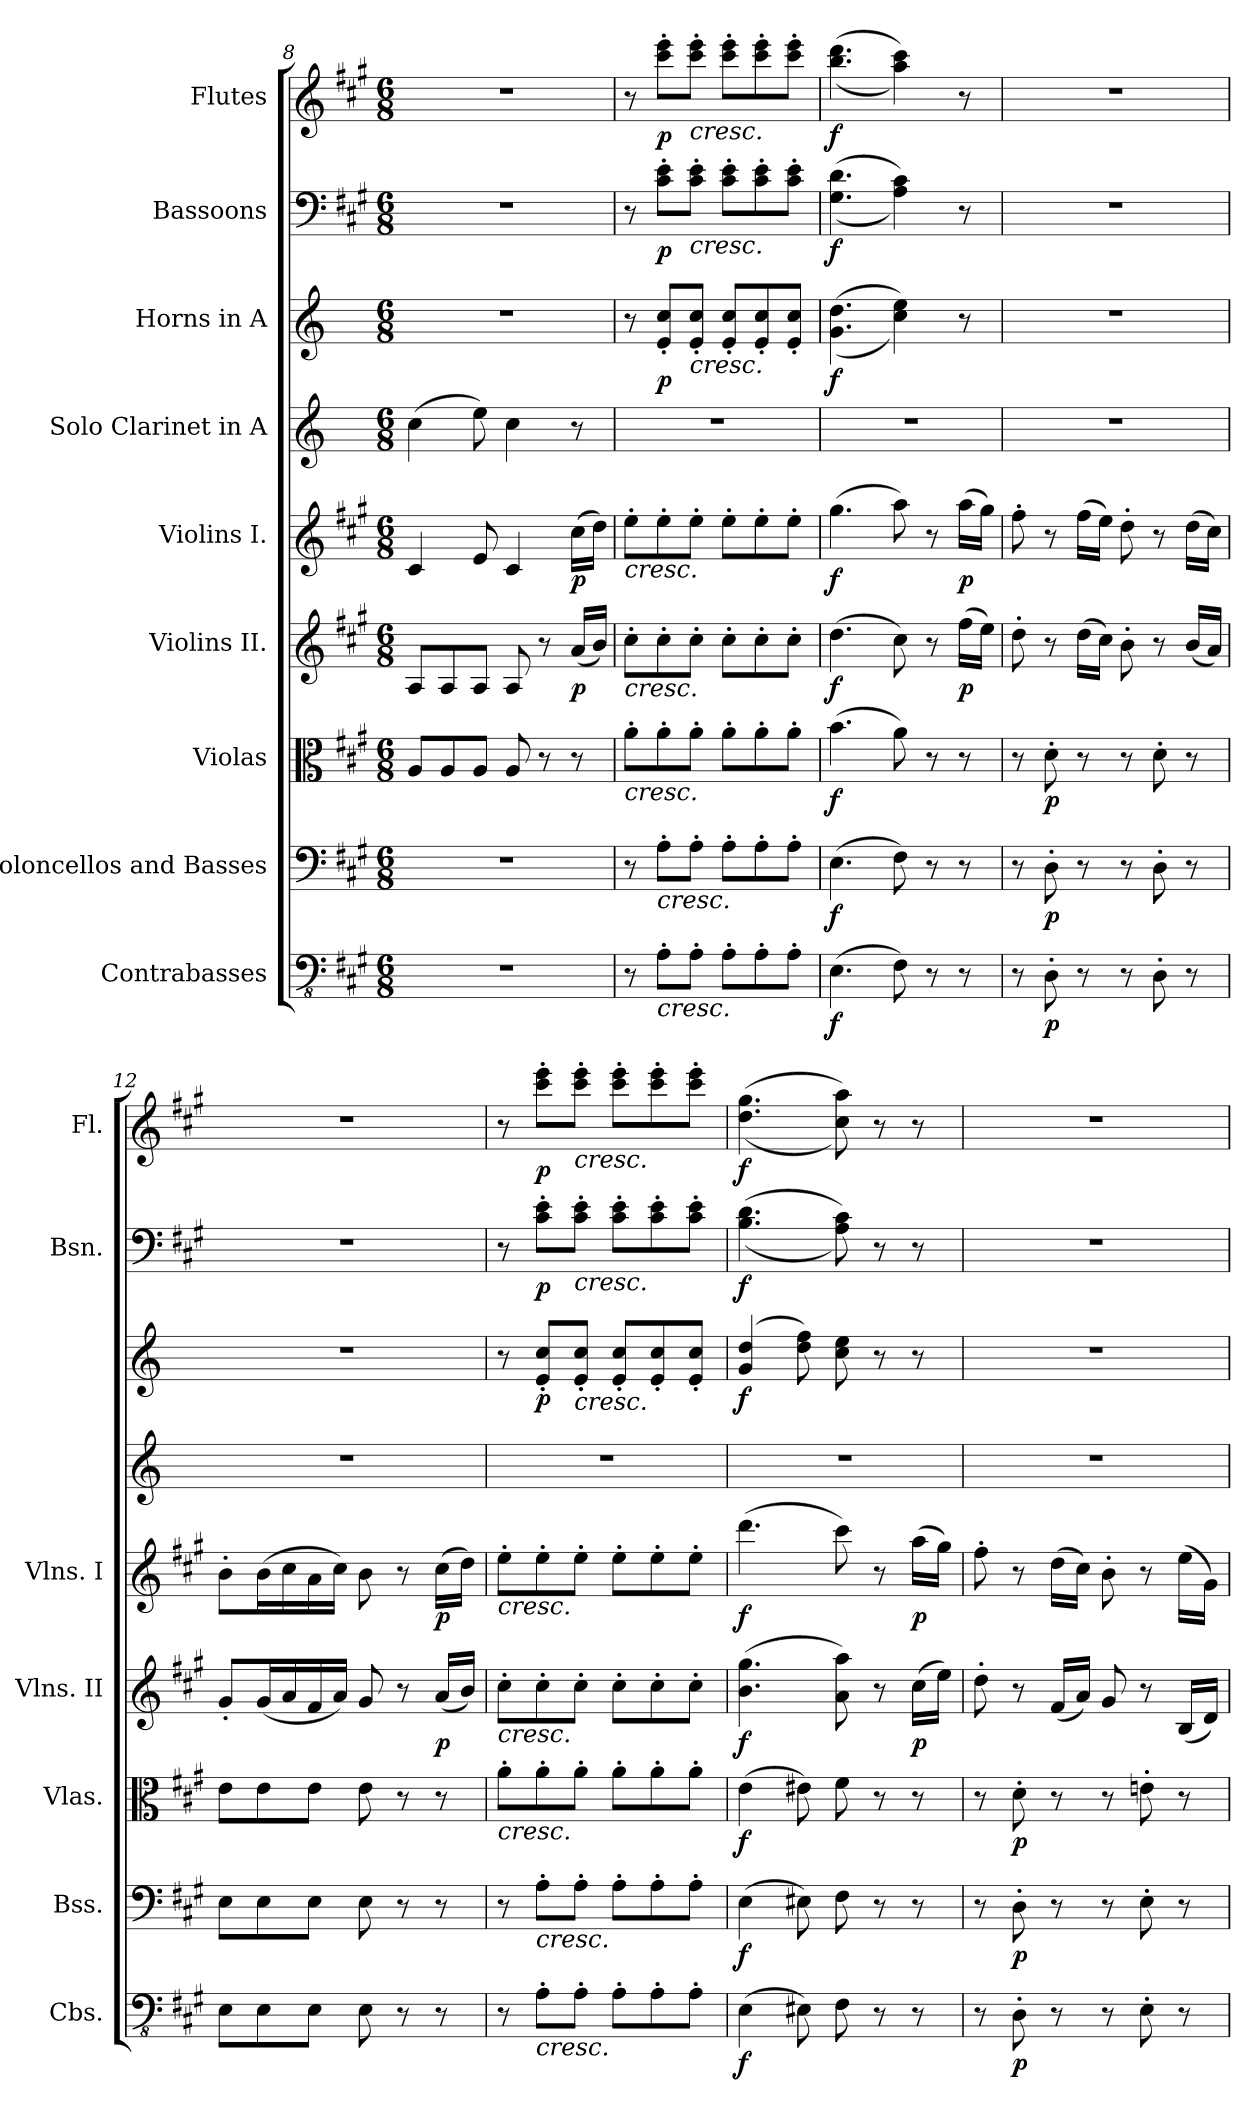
**kern	**dynam	**kern	**dynam	**kern	**dynam	**kern	**dynam	**kern	**dynam	**kern	**kern	**dynam	**kern	**dynam	**kern	**dynam
*part9	*part9	*part8	*part8	*part7	*part7	*part6	*part6	*part5	*part5	*part4	*part3	*part3	*part2	*part2	*part1	*part1
*staff9	*staff9	*staff8	*staff8	*staff7	*staff7	*staff6	*staff6	*staff5	*staff5	*staff4	*staff3	*staff3	*staff2	*staff2	*staff1	*staff1
*I"Contrabasses	*	*I"Violoncellos and Basses	*	*I"Violas	*	*I"Violins II.	*	*I"Violins I.	*	*I"Solo Clarinet in A	*I"Horns in A	*	*I"Bassoons	*	*I"Flutes	*
*I'Cbs.	*	*I'Bss.	*	*I'Vlas.	*	*I'Vlns. II	*	*I'Vlns. I	*	*	*	*	*I'Bsn.	*	*I'Fl.	*
*clefFv4	*	*clefF4	*	*clefC3	*	*clefG2	*	*clefG2	*	*clefG2	*clefG2	*	*clefF4	*	*clefG2	*
*	*	*	*	*	*	*	*	*	*	*ITrd2c3	*ITrd2c3	*	*	*	*	*
*k[f#c#g#]	*	*k[f#c#g#]	*	*k[f#c#g#]	*	*k[f#c#g#]	*	*k[f#c#g#]	*	*k[f#c#g#]	*k[f#c#g#]	*	*k[f#c#g#]	*	*k[f#c#g#]	*
*M6/8	*	*M6/8	*	*M6/8	*	*M6/8	*	*M6/8	*	*M6/8	*M6/8	*	*M6/8	*	*M6/8	*
=8	=8	=8	=8	=8	=8	=8	=8	=8	=8	=8	=8	=8	=8	=8	=8	=8
2.r	.	2.r	.	8A/L	.	8A/L	.	4c#/	.	(>4a\	2.r	.	2.r	.	2.r	.
.	.	.	.	8A/	.	8A/	.	.	.	.	.	.	.	.	.	.
.	.	.	.	8A/J	.	8A/J	.	8e/	.	8cc#\)	.	.	.	.	.	.
.	.	.	.	8A/	.	8A/	.	4c#/	.	4a\	.	.	.	.	.	.
.	.	.	.	8r	.	8r	.	.	.	.	.	.	.	.	.	.
!	!	!	!	!	!	!	!LO:DY:b	!	!LO:DY:b	!	!	!	!	!	!	!
.	.	.	.	8r	.	(<16a/LL	p	(>16cc#\LL	p	8r	.	.	.	.	.	.
.	.	.	.	.	.	16b/JJ)	.	16dd\JJ)	.	.	.	.	.	.	.	.
=9	=9	=9	=9	=9	=9	=9	=9	=9	=9	=9	=9	=9	=9	=9	=9	=9
!	!	!	!	!	!	!	!	!LO:TX:b:i:t=cresc.	!	!	!	!	!	!	!	!
!	!	!	!	!	!	!LO:TX:b:i:t=cresc.	!	!	!	!	!	!	!	!	!	!
!	!	!	!	!LO:TX:b:i:t=cresc.	!	!	!	!	!	!	!	!	!	!	!	!
8r	.	8r	.	8a'\L	.	8cc#'\L	.	8ee'\L	.	2.r	8r	.	8r	.	8r	.
!	!	!LO:TX:b:i:t=cresc.	!	!	!	!	!	!	!	!	!	!	!	!	!	!
!LO:TX:b:i:t=cresc.	!	!	!	!	!	!	!	!	!	!	!	!	!	!	!	!
!	!	!	!	!	!	!	!	!	!	!	!	!LO:DY:b	!	!LO:DY:b	!	!LO:DY:b
8AA'\L	.	8A'\L	.	8a'\	.	8cc#'\	.	8ee'\	.	.	8c#/' 8a/'L	p	8c#\' 8e\'L	p	8ccc#\' 8eee\'L	p
!	!	!	!	!	!	!	!	!	!	!	!	!	!	!	!LO:TX:b:i:t=cresc.	!
!	!	!	!	!	!	!	!	!	!	!	!	!	!LO:TX:b:i:t=cresc.	!	!	!
!	!	!	!	!	!	!	!	!	!	!	!LO:TX:b:i:t=cresc.	!	!	!	!	!
8AA'\J	.	8A'\J	.	8a'\J	.	8cc#'\J	.	8ee'\J	.	.	8c#/' 8a/'J	.	8c#\' 8e\'J	.	8ccc#\' 8eee\'J	.
8AA'\L	.	8A'\L	.	8a'\L	.	8cc#'\L	.	8ee'\L	.	.	8c#/' 8a/'L	.	8c#\' 8e\'L	.	8ccc#\' 8eee\'L	.
8AA'\	.	8A'\	.	8a'\	.	8cc#'\	.	8ee'\	.	.	8c#/' 8a/'	.	8c#\' 8e\'	.	8ccc#\' 8eee\'	.
8AA'\J	.	8A'\J	.	8a'\J	.	8cc#'\J	.	8ee'\J	.	.	8c#/' 8a/'J	.	8c#\' 8e\'J	.	8ccc#\' 8eee\'J	.
=10	=10	=10	=10	=10	=10	=10	=10	=10	=10	=10	=10	=10	=10	=10	=10	=10
!	!LO:DY:b	!	!LO:DY:b	!	!LO:DY:b	!	!LO:DY:b	!	!LO:DY:b	!	!	!LO:DY:b	!	!LO:DY:b	!	!LO:DY:b
(>4.EE\	f	(>4.E\	f	(>4.b\	f	(>4.dd\	f	(>4.gg#\	f	2.r	(<(>4.e\ 4.b\	f	(<(>4.G#\ 4.d\	f	(<(>4.bb\ 4.ddd\	f
8FF#\)	.	8F#\)	.	8a\)	.	8cc#\)	.	8aa\)	.	.	4a\ 4cc#\))	.	4A\ 4c#\))	.	4aa\ 4ccc#\))	.
8r	.	8r	.	8r	.	8r	.	8r	.	.	.	.	.	.	.	.
!	!	!	!	!	!	!	!LO:DY:b	!	!LO:DY:b	!	!	!	!	!	!	!
8r	.	8r	.	8r	.	(>16ff#\LL	p	(>16aa\LL	p	.	8r	.	8r	.	8r	.
.	.	.	.	.	.	16ee\JJ)	.	16gg#\JJ)	.	.	.	.	.	.	.	.
=11	=11	=11	=11	=11	=11	=11	=11	=11	=11	=11	=11	=11	=11	=11	=11	=11
8r	.	8r	.	8r	.	8dd'\	.	8ff#'\	.	2.r	2.r	.	2.r	.	2.r	.
!	!LO:DY:b	!	!LO:DY:b	!	!LO:DY:b	!	!	!	!	!	!	!	!	!	!	!
8DD'\	p	8D'\	p	8d'\	p	8r	.	8r	.	.	.	.	.	.	.	.
8r	.	8r	.	8r	.	(>16dd\LL	.	(>16ff#\LL	.	.	.	.	.	.	.	.
.	.	.	.	.	.	16cc#\JJ)	.	16ee\JJ)	.	.	.	.	.	.	.	.
8r	.	8r	.	8r	.	8b'\	.	8dd'\	.	.	.	.	.	.	.	.
8DD'\	.	8D'\	.	8d'\	.	8r	.	8r	.	.	.	.	.	.	.	.
8r	.	8r	.	8r	.	(<16b/LL	.	(>16dd\LL	.	.	.	.	.	.	.	.
.	.	.	.	.	.	16a/JJ)	.	16cc#\JJ)	.	.	.	.	.	.	.	.
=12	=12	=12	=12	=12	=12	=12	=12	=12	=12	=12	=12	=12	=12	=12	=12	=12
8EE\L	.	8E\L	.	8e\L	.	8g#'/L	.	8b'\L	.	2.r	2.r	.	2.r	.	2.r	.
8EE\	.	8E\	.	8e\	.	(<16g#/L	.	(>16b\L	.	.	.	.	.	.	.	.
.	.	.	.	.	.	16a/	.	16cc#\	.	.	.	.	.	.	.	.
8EE\J	.	8E\J	.	8e\J	.	16f#/	.	16a\	.	.	.	.	.	.	.	.
.	.	.	.	.	.	16a/JJ)	.	16cc#\JJ)	.	.	.	.	.	.	.	.
8EE\	.	8E\	.	8e\	.	8g#/	.	8b\	.	.	.	.	.	.	.	.
8r	.	8r	.	8r	.	8r	.	8r	.	.	.	.	.	.	.	.
!	!	!	!	!	!	!	!LO:DY:b	!	!LO:DY:b	!	!	!	!	!	!	!
8r	.	8r	.	8r	.	(<16a/LL	p	(>16cc#\LL	p	.	.	.	.	.	.	.
.	.	.	.	.	.	16b/JJ)	.	16dd\JJ)	.	.	.	.	.	.	.	.
=13	=13	=13	=13	=13	=13	=13	=13	=13	=13	=13	=13	=13	=13	=13	=13	=13
!	!	!	!	!	!	!	!	!LO:TX:b:i:t=cresc.	!	!	!	!	!	!	!	!
!	!	!	!	!	!	!LO:TX:b:i:t=cresc.	!	!	!	!	!	!	!	!	!	!
!	!	!	!	!LO:TX:b:i:t=cresc.	!	!	!	!	!	!	!	!	!	!	!	!
8r	.	8r	.	8a'\L	.	8cc#'\L	.	8ee'\L	.	2.r	8r	.	8r	.	8r	.
!	!	!LO:TX:b:i:t=cresc.	!	!	!	!	!	!	!	!	!	!	!	!	!	!
!LO:TX:b:i:t=cresc.	!	!	!	!	!	!	!	!	!	!	!	!	!	!	!	!
!	!	!	!	!	!	!	!	!	!	!	!	!LO:DY:b	!	!LO:DY:b	!	!LO:DY:b
8AA'\L	.	8A'\L	.	8a'\	.	8cc#'\	.	8ee'\	.	.	8c#/' 8a/'L	p	8c#\' 8e\'L	p	8ccc#\' 8eee\'L	p
!	!	!	!	!	!	!	!	!	!	!	!	!	!	!	!LO:TX:b:i:t=cresc.	!
!	!	!	!	!	!	!	!	!	!	!	!	!	!LO:TX:b:i:t=cresc.	!	!	!
!	!	!	!	!	!	!	!	!	!	!	!LO:TX:b:i:t=cresc.	!	!	!	!	!
8AA'\J	.	8A'\J	.	8a'\J	.	8cc#'\J	.	8ee'\J	.	.	8c#/' 8a/'J	.	8c#\' 8e\'J	.	8ccc#\' 8eee\'J	.
8AA'\L	.	8A'\L	.	8a'\L	.	8cc#'\L	.	8ee'\L	.	.	8c#/' 8a/'L	.	8c#\' 8e\'L	.	8ccc#\' 8eee\'L	.
8AA'\	.	8A'\	.	8a'\	.	8cc#'\	.	8ee'\	.	.	8c#/' 8a/'	.	8c#\' 8e\'	.	8ccc#\' 8eee\'	.
8AA'\J	.	8A'\J	.	8a'\J	.	8cc#'\J	.	8ee'\J	.	.	8c#/' 8a/'J	.	8c#\' 8e\'J	.	8ccc#\' 8eee\'J	.
=14	=14	=14	=14	=14	=14	=14	=14	=14	=14	=14	=14	=14	=14	=14	=14	=14
!	!LO:DY:b	!	!LO:DY:b	!	!LO:DY:b	!	!LO:DY:b	!	!LO:DY:b	!	!	!LO:DY:b	!	!LO:DY:b	!	!LO:DY:b
(>4EE\	f	(>4E\	f	(>4e\	f	(>4.b\ 4.gg#\	f	(>4.ddd\	f	2.r	(>4e/ 4b/	f	(<(>4.B\ 4.d\	f	(<(>4.dd\ 4.gg#\	f
8EE#X\)	.	8E#X\)	.	8e#X\)	.	.	.	.	.	.	8b\ 8dd\)	.	.	.	.	.
8FF#\	.	8F#\	.	8f#\	.	8a\ 8aa\)	.	8ccc#\)	.	.	8a\ 8cc#\	.	8A\ 8c#\))	.	8cc#\ 8aa\))	.
8r	.	8r	.	8r	.	8r	.	8r	.	.	8r	.	8r	.	8r	.
!	!	!	!	!	!	!	!LO:DY:b	!	!LO:DY:b	!	!	!	!	!	!	!
8r	.	8r	.	8r	.	(>16cc#\LL	p	(>16aa\LL	p	.	8r	.	8r	.	8r	.
.	.	.	.	.	.	16ee\JJ)	.	16gg#\JJ)	.	.	.	.	.	.	.	.
!!LO:LB:g=z
=15	=15	=15	=15	=15	=15	=15	=15	=15	=15	=15	=15	=15	=15	=15	=15	=15
8r	.	8r	.	8r	.	8dd'\	.	8ff#'\	.	2.r	2.r	.	2.r	.	2.r	.
!	!LO:DY:b	!	!LO:DY:b	!	!LO:DY:b	!	!	!	!	!	!	!	!	!	!	!
8DD'\	p	8D'\	p	8d'\	p	8r	.	8r	.	.	.	.	.	.	.	.
8r	.	8r	.	8r	.	(<16f#/LL	.	(>16dd\LL	.	.	.	.	.	.	.	.
.	.	.	.	.	.	16a/JJ)	.	16cc#\JJ)	.	.	.	.	.	.	.	.
8r	.	8r	.	8r	.	8g#/	.	8b'\	.	.	.	.	.	.	.	.
8EE'\	.	8E'\	.	8en'\	.	8r	.	8r	.	.	.	.	.	.	.	.
8r	.	8r	.	8r	.	(<16B/LL	.	(>16ee\LL	.	.	.	.	.	.	.	.
.	.	.	.	.	.	16d/JJ)	.	16g#\JJ)	.	.	.	.	.	.	.	.
=	=	=	=	=	=	=	=	=	=	=	=	=	=	=	=	=
*-	*-	*-	*-	*-	*-	*-	*-	*-	*-	*-	*-	*-	*-	*-	*-	*-
